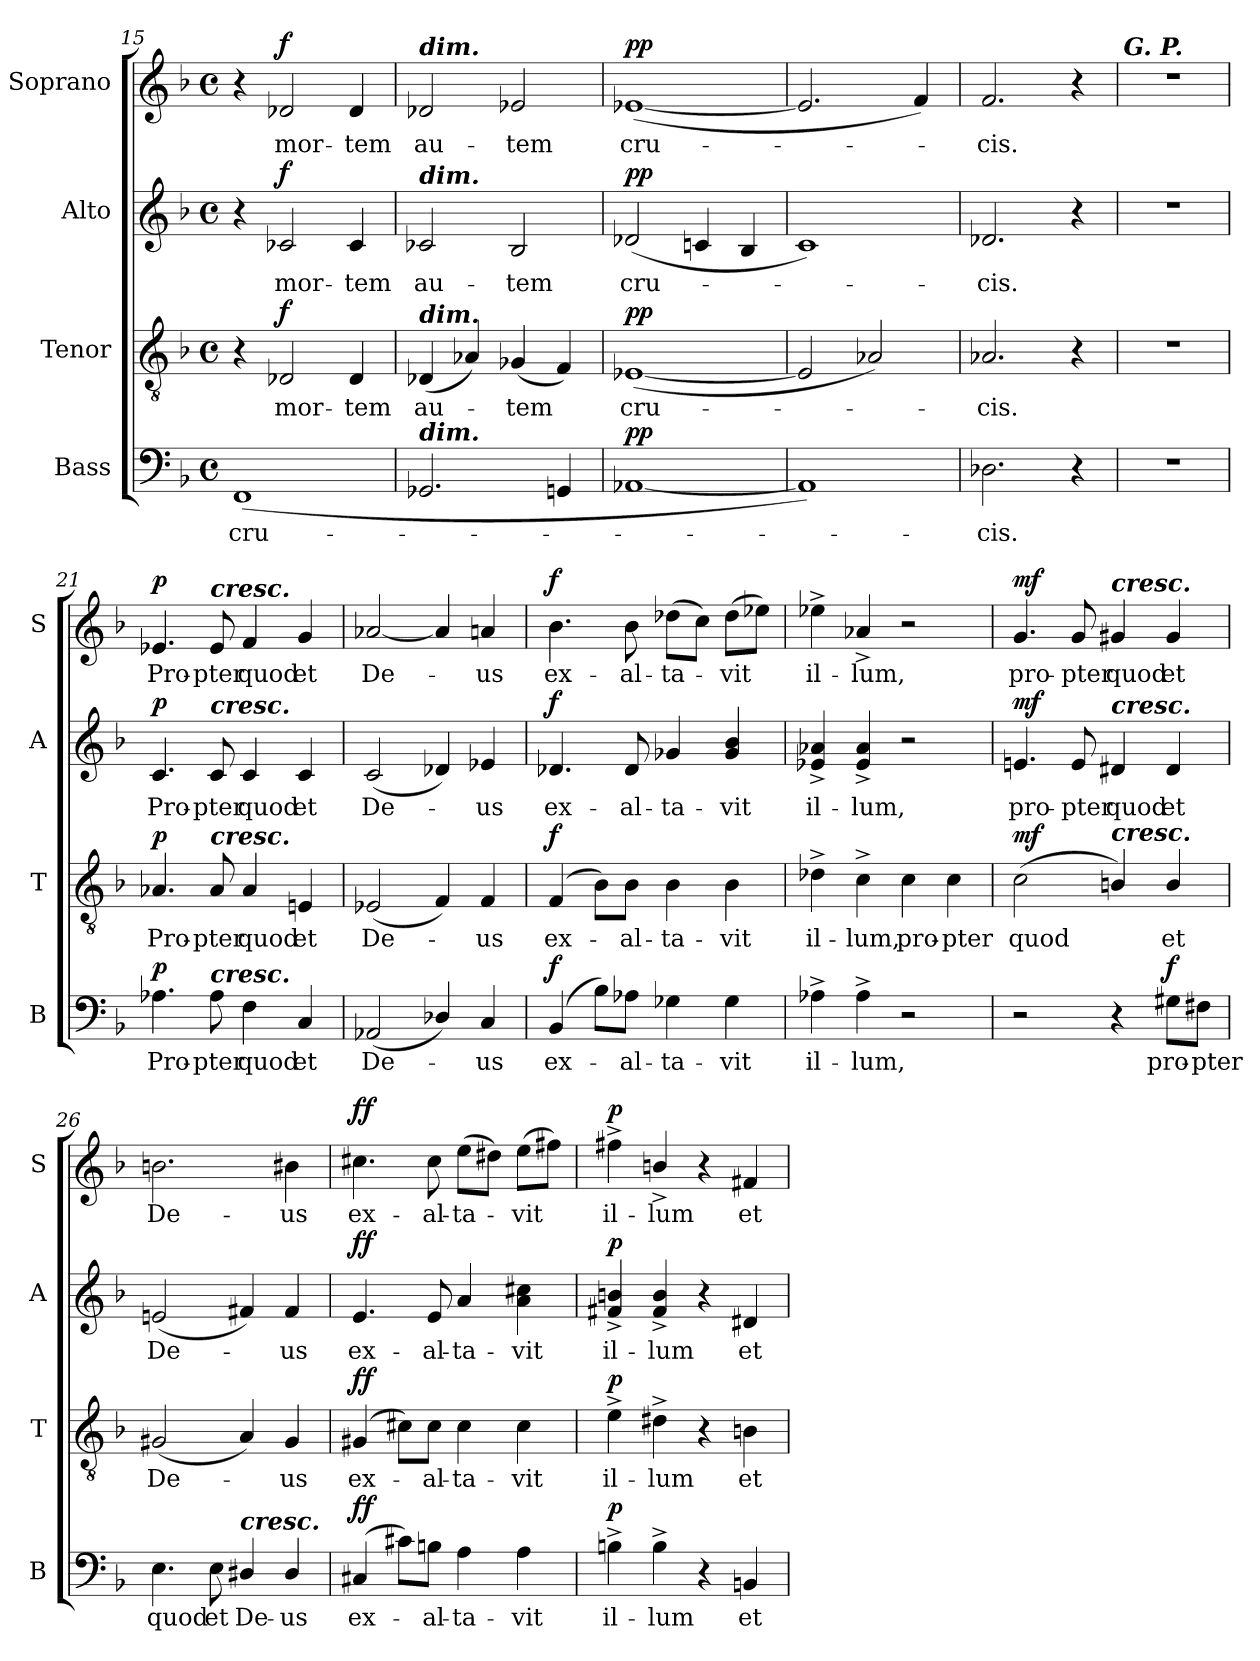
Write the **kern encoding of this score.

**kern	**text	**dynam	**kern	**text	**dynam	**kern	**text	**dynam	**kern	**text	**dynam
*part4	*part4	*part4	*part3	*part3	*part3	*part2	*part2	*part2	*part1	*part1	*part1
*staff4	*staff4	*staff4	*staff3	*staff3	*staff3	*staff2	*staff2	*staff2	*staff1	*staff1	*staff1
*I"Bass	*	*	*I"Tenor	*	*	*I"Alto	*	*	*I"Soprano	*	*
*I'B	*	*	*I'T	*	*	*I'A	*	*	*I'S	*	*
*clefF4	*	*	*clefGv2	*	*	*clefG2	*	*	*clefG2	*	*
*k[b-]	*	*	*k[b-]	*	*	*k[b-]	*	*	*k[b-]	*	*
*F:	*	*	*F:	*	*	*F:	*	*	*F:	*	*
*M4/4	*	*	*M4/4	*	*	*M4/4	*	*	*M4/4	*	*
*met(c)	*	*	*met(c)	*	*	*met(c)	*	*	*met(c)	*	*
=15	=15	=15	=15	=15	=15	=15	=15	=15	=15	=15	=15
!	!LO:LY:b	!	!	!	!	!	!	!	!	!	!
(<1FF	cru-	.	4r	.	.	4r	.	.	4r	.	.
!	!	!	!	!LO:LY:b	!LO:DY:b	!	!LO:LY:b	!LO:DY:b	!	!LO:LY:b	!LO:DY:b
.	.	.	2D-X/	mor-	f	2c-X/	mor-	f	2d-X/	mor-	f
!	!	!	!	!LO:LY:b	!	!	!LO:LY:b	!	!	!LO:LY:b	!
.	.	.	4D-/	-tem	.	4c-/	-tem	.	4d-/	-tem	.
=16	=16	=16	=16	=16	=16	=16	=16	=16	=16	=16	=16
!	!	!	!	!	!	!	!	!	!LO:TX:a:Bi:t=dim.	!	!
!	!	!	!	!	!	!LO:TX:a:Bi:t=dim.	!	!	!	!	!
!	!	!	!LO:TX:a:Bi:t=dim.	!	!	!	!	!	!	!	!
!LO:TX:a:Bi:t=dim.	!	!	!	!	!	!	!	!	!	!	!
!	!	!	!	!LO:LY:b	!	!	!LO:LY:b	!	!	!LO:LY:b	!
2.GG-X/	.	.	(<4D-X/	au-	.	2c-X/	au-	.	2d-X/	au-	.
.	.	.	4A-X/)	.	.	.	.	.	.	.	.
!	!	!	!	!LO:LY:b	!	!	!LO:LY:b	!	!	!LO:LY:b	!
.	.	.	(<4G-X/	tem	.	2B-/	-tem	.	2e-X/	-tem	.
4GGn/	.	.	4F/)	.	.	.	.	.	.	.	.
=17	=17	=17	=17	=17	=17	=17	=17	=17	=17	=17	=17
!	!	!LO:DY:b	!	!LO:LY:b	!LO:DY:b	!	!LO:LY:b	!LO:DY:b	!	!LO:LY:b	!LO:DY:b
[1AA-X	.	pp	(<[1E-X	cru-	pp	(<2d-X/	cru-	pp	(<[1e-X	cru-	pp
.	.	.	.	.	.	4cn/	.	.	.	.	.
.	.	.	.	.	.	4B-/	.	.	.	.	.
=18	=18	=18	=18	=18	=18	=18	=18	=18	=18	=18	=18
1AA-])	.	.	2E-/]	.	.	1c)	.	.	2.e-/]	.	.
.	.	.	2A-X/)	.	.	.	.	.	.	.	.
.	.	.	.	.	.	.	.	.	4f/)	.	.
=19	=19	=19	=19	=19	=19	=19	=19	=19	=19	=19	=19
!	!LO:LY:b	!	!	!LO:LY:b	!	!	!LO:LY:b	!	!	!LO:LY:b	!
2.D-X\	cis.	.	2.A-X/	cis.	.	2.d-X/	cis.	.	2.f/	cis.	.
4r	.	.	4r	.	.	4r	.	.	4r	.	.
=20	=20	=20	=20	=20	=20	=20	=20	=20	=20	=20	=20
!	!	!	!	!	!	!	!	!	!LO:TX:a:Bi:t=G. P.	!	!
1r	.	.	1r	.	.	1r	.	.	1r	.	.
!!LO:LB:g=z
=21	=21	=21	=21	=21	=21	=21	=21	=21	=21	=21	=21
!	!LO:LY:b	!LO:DY:b	!	!LO:LY:b	!LO:DY:b	!	!LO:LY:b	!LO:DY:b	!	!LO:LY:b	!LO:DY:b
4.A-X\	Pro-	p	4.A-X/	Pro-	p	4.c/	Pro-	p	4.e-X/	Pro-	p
!	!	!	!	!	!	!	!	!	!LO:TX:a:Bi:t=cresc.	!	!
!	!	!	!	!	!	!LO:TX:a:Bi:t=cresc.	!	!	!	!	!
!	!	!	!LO:TX:a:Bi:t=cresc.	!	!	!	!	!	!	!	!
!LO:TX:a:Bi:t=cresc.	!	!	!	!	!	!	!	!	!	!	!
!	!LO:LY:b	!	!	!LO:LY:b	!	!	!LO:LY:b	!	!	!LO:LY:b	!
8A-\	-pter	.	8A-/	-pter	.	8c/	-pter	.	8e-/	-pter	.
!	!LO:LY:b	!	!	!LO:LY:b	!	!	!LO:LY:b	!	!	!LO:LY:b	!
4F\	quod	.	4A-/	quod	.	4c/	quod	.	4f/	quod	.
!	!LO:LY:b	!	!	!LO:LY:b	!	!	!LO:LY:b	!	!	!LO:LY:b	!
4C/	et	.	4En/	et	.	4c/	et	.	4g/	et	.
=22	=22	=22	=22	=22	=22	=22	=22	=22	=22	=22	=22
!	!LO:LY:b	!	!	!LO:LY:b	!	!	!LO:LY:b	!	!	!LO:LY:b	!
(<2AA-X/	De-	.	(<2E-X/	De-	.	(<2c/	De-	.	[2a-X/	De-	.
4D-X/)	.	.	4F/)	.	.	4d-X/)	.	.	4a-/]	.	.
!	!LO:LY:b	!	!	!LO:LY:b	!	!	!LO:LY:b	!	!	!LO:LY:b	!
4C/	us	.	4F/	us	.	4e-X/	us	.	4an/	us	.
=23	=23	=23	=23	=23	=23	=23	=23	=23	=23	=23	=23
!	!LO:LY:b	!LO:DY:b	!	!LO:LY:b	!LO:DY:b	!	!LO:LY:b	!LO:DY:b	!	!LO:LY:b	!LO:DY:b
(>4BB-/	ex-	f	(<4F/	ex-	f	4.d-X/	ex-	f	4.b-\	ex-	f
8B-\L)	.	.	8B-\L)	.	.	.	.	.	.	.	.
!	!LO:LY:b	!	!	!LO:LY:b	!	!	!LO:LY:b	!	!	!LO:LY:b	!
8A-X\J	al-	.	8B-\J	al-	.	8d-/	-al-	.	8b-\	-al-	.
!	!LO:LY:b	!	!	!LO:LY:b	!	!	!LO:LY:b	!	!	!LO:LY:b	!
4G-X\	-ta-	.	4B-\	-ta-	.	4g-X/	-ta-	.	(>8dd-X\L	-ta-	.
.	.	.	.	.	.	.	.	.	8cc\J)	.	.
!	!LO:LY:b	!	!	!LO:LY:b	!	!	!LO:LY:b	!	!	!LO:LY:b	!
4G-\	-vit	.	4B-\	-vit	.	4g-/ 4b-/	-vit	.	(>8dd-\L	vit	.
.	.	.	.	.	.	.	.	.	8ee-X\J)	.	.
=24	=24	=24	=24	=24	=24	=24	=24	=24	=24	=24	=24
!	!LO:LY:b	!	!	!LO:LY:b	!	!	!LO:LY:b	!	!	!LO:LY:b	!
4A-X^\	il-	.	4d-X^\	il-	.	4e-X/^ 4a-X/^	il-	.	4ee-X^\	il-	.
!	!LO:LY:b	!	!	!LO:LY:b	!	!	!LO:LY:b	!	!	!LO:LY:b	!
4A-^\	-lum,	.	4c^\	-lum,	.	4e-/^ 4a-/^	-lum,	.	4a-X^/	-lum,	.
!	!	!	!	!LO:LY:b	!	!	!	!	!	!	!
2r	.	.	4c\	pro-	.	2r	.	.	2r	.	.
!	!	!	!	!LO:LY:b	!	!	!	!	!	!	!
.	.	.	4c\	-pter	.	.	.	.	.	.	.
=25	=25	=25	=25	=25	=25	=25	=25	=25	=25	=25	=25
!	!	!	!	!LO:LY:b	!LO:DY:b	!	!LO:LY:b	!LO:DY:b	!	!LO:LY:b	!LO:DY:b
2r	.	.	(<2c\	quod	mf	4.en/	pro-	mf	4.g/	pro-	mf
!	!	!	!	!	!	!	!LO:LY:b	!	!	!LO:LY:b	!
.	.	.	.	.	.	8e/	-pter	.	8g/	-pter	.
!	!	!	!	!	!	!	!	!	!LO:TX:a:Bi:t=cresc.	!	!
!	!	!	!	!	!	!LO:TX:a:Bi:t=cresc.	!	!	!	!	!
!	!	!	!LO:TX:a:Bi:t=cresc.	!	!	!	!	!	!	!	!
!	!	!	!	!	!	!	!LO:LY:b	!	!	!LO:LY:b	!
4r	.	.	4Bn/)	.	.	4d#X/	quod	.	4g#X/	quod	.
!	!LO:LY:b	!LO:DY:b	!	!LO:LY:b	!	!	!LO:LY:b	!	!	!LO:LY:b	!
8G#X\L	pro-	f	4B/	et	.	4d#/	et	.	4g#/	et	.
!	!LO:LY:b	!	!	!	!	!	!	!	!	!	!
8F#X\J	-pter	.	.	.	.	.	.	.	.	.	.
!!LO:PB:g=z
=26	=26	=26	=26	=26	=26	=26	=26	=26	=26	=26	=26
!	!LO:LY:b	!	!	!LO:LY:b	!	!	!LO:LY:b	!	!	!LO:LY:b	!
4.E\	quod	.	(<2G#X/	De-	.	(<2eni/	De-	.	2.bn\	De-	.
!	!LO:LY:b	!	!	!	!	!	!	!	!	!	!
8E\	et	.	.	.	.	.	.	.	.	.	.
!LO:TX:a:Bi:t=cresc.	!	!	!	!	!	!	!	!	!	!	!
!	!LO:LY:b	!	!	!	!	!	!	!	!	!	!
4D#X/	De-	.	4A/)	.	.	4f#X/)	.	.	.	.	.
!	!LO:LY:b	!	!	!LO:LY:b	!	!	!LO:LY:b	!	!	!LO:LY:b	!
4D#/	-us	.	4G#/	us	.	4f#/	us	.	4b#X\	-us	.
=27	=27	=27	=27	=27	=27	=27	=27	=27	=27	=27	=27
!	!LO:LY:b	!LO:DY:b	!	!LO:LY:b	!LO:DY:b	!	!LO:LY:b	!LO:DY:b	!	!LO:LY:b	!LO:DY:b
(>4C#X/	ex-	ff	(<4G#X/	ex-	ff	4.e/	ex-	ff	4.cc#X\	ex-	ff
8c#X\L)	.	.	8c#X\L)	.	.	.	.	.	.	.	.
!	!LO:LY:b	!	!	!LO:LY:b	!	!	!LO:LY:b	!	!	!LO:LY:b	!
8Bn\J	al-	.	8c#\J	al-	.	8e/	-al-	.	8cc#\	-al-	.
!	!LO:LY:b	!	!	!LO:LY:b	!	!	!LO:LY:b	!	!	!LO:LY:b	!
4A\	-ta-	.	4c#\	-ta-	.	4a/	-ta-	.	(>8ee\L	-ta-	.
.	.	.	.	.	.	.	.	.	8dd#X\J)	.	.
!	!LO:LY:b	!	!	!LO:LY:b	!	!	!LO:LY:b	!	!	!LO:LY:b	!
4A\	-vit	.	4c#\	-vit	.	4a\ 4cc#X\	-vit	.	(>8ee\L	vit	.
.	.	.	.	.	.	.	.	.	8ff#X\J)	.	.
=28	=28	=28	=28	=28	=28	=28	=28	=28	=28	=28	=28
!	!LO:LY:b	!LO:DY:b	!	!LO:LY:b	!LO:DY:b	!	!LO:LY:b	!LO:DY:b	!	!LO:LY:b	!LO:DY:b
4Bn^\	il-	p	4e^\	il-	p	4f#X/^ 4bn/^	il-	p	4ff#X^\	il-	p
!	!LO:LY:b	!	!	!LO:LY:b	!	!	!LO:LY:b	!	!	!LO:LY:b	!
4B^\	-lum	.	4d#X^\	-lum	.	4f#/^ 4b/^	-lum	.	4bn^/	-lum	.
4r	.	.	4r	.	.	4r	.	.	4r	.	.
!	!LO:LY:b	!	!	!LO:LY:b	!	!	!LO:LY:b	!	!	!LO:LY:b	!
4BBn/	et	.	4Bn\	et	.	4d#X/	et	.	4f#X/	et	.
=	=	=	=	=	=	=	=	=	=	=	=
*-	*-	*-	*-	*-	*-	*-	*-	*-	*-	*-	*-
